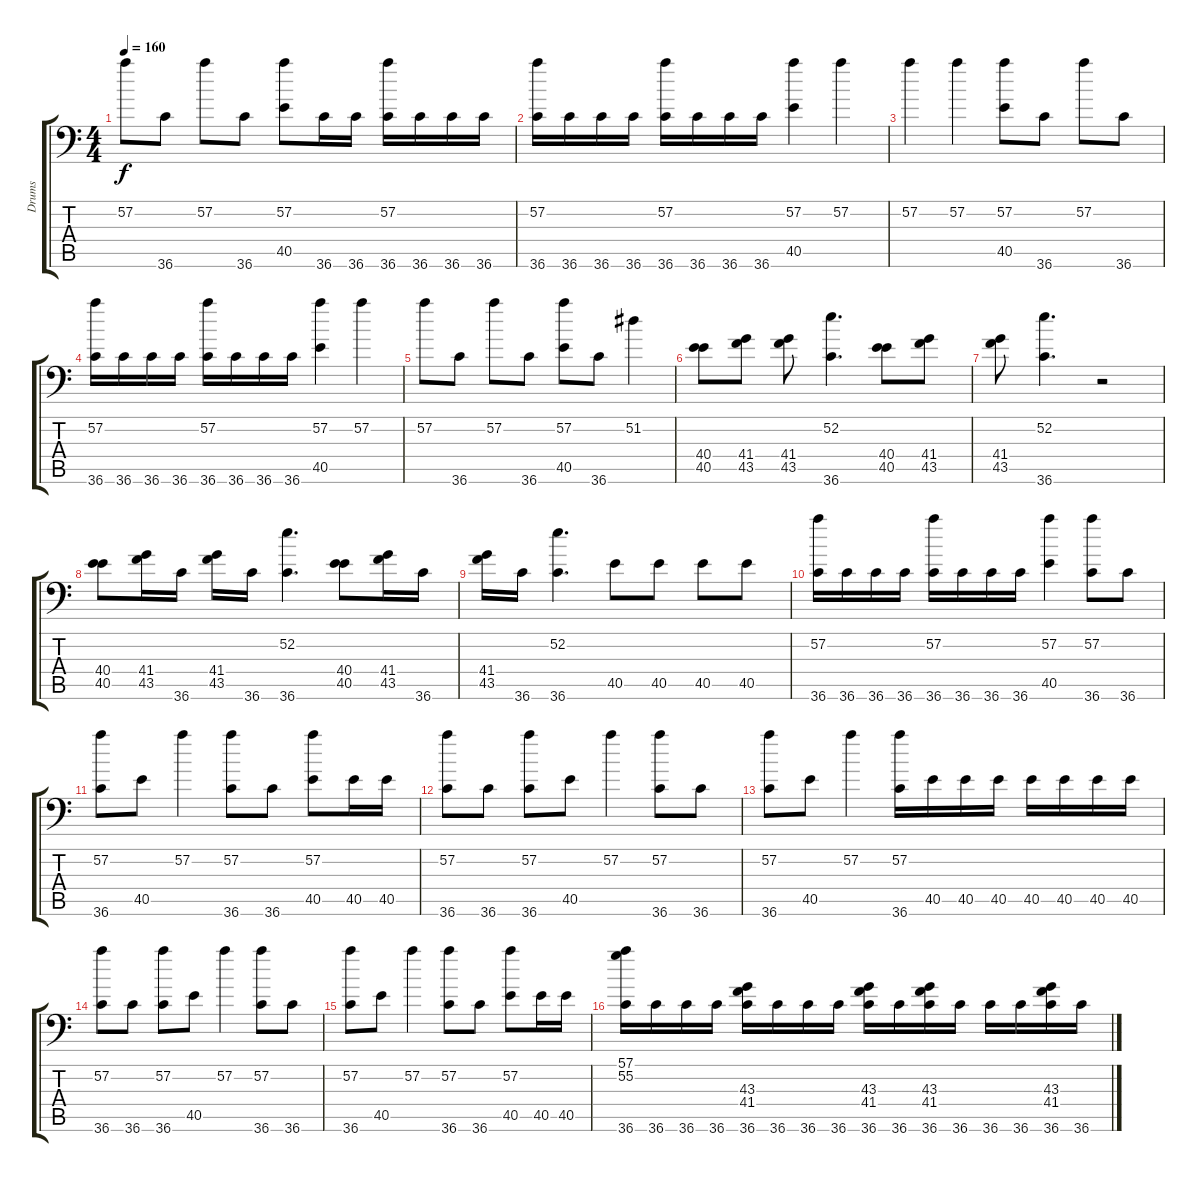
\track ("Drums" "Drums") {instrument acousticgrandpiano}
\staff {score tabs}
\tuning (C-1 C-1 C-1 C-1 C-1 C-1) {hide}
\ts (4 4)
\tempo 160
\clef f4
\ks c
57.2.8{dy f} 36.6.8 57.2.8 36.6.8 (57.2 40.5).8 36.6.16 36.6.16 (57.2 36.6).16 36.6.16 36.6.16 36.6.16 |
(57.2 36.6).16 36.6.16 36.6.16 36.6.16 (57.2 36.6).16 36.6.16 36.6.16 36.6.16 (57.2 40.5).4 57.2.4 |
57.2.4 57.2.4 (57.2 40.5).8 36.6.8 57.2.8 36.6.8 |
(57.2 36.6).16 36.6.16 36.6.16 36.6.16 (57.2 36.6).16 36.6.16 36.6.16 36.6.16 (57.2 40.5).4 57.2.4 |
57.2.8 36.6.8 57.2.8 36.6.8 (57.2 40.5).8 36.6.8 51.2.4 |
(40.4 40.5).8 (41.4 43.5).8 (41.4 43.5).8 (52.2 36.6).4{d} (40.4 40.5).8 (41.4 43.5).8 |
(41.4 43.5).8 (52.2 36.6).4{d} r.2 |
(40.4 40.5).8 (41.4 43.5).16 36.6.16 (41.4 43.5).16 36.6.16 (52.2 36.6).4{d} (40.4 40.5).8 (41.4 43.5).16 36.6.16 |
(41.4 43.5).16 36.6.16 (52.2 36.6).4{d} 40.5.8 40.5.8 40.5.8 40.5.8 |
(57.2 36.6).16 36.6.16 36.6.16 36.6.16 (57.2 36.6).16 36.6.16 36.6.16 36.6.16 (57.2 40.5).4 (57.2 36.6).8 36.6.8 |
(57.2 36.6).8 40.5.8 57.2.4 (57.2 36.6).8 36.6.8 (57.2 40.5).8 40.5.16 40.5.16 |
(57.2 36.6).8 36.6.8 (57.2 36.6).8 40.5.8 57.2.4 (57.2 36.6).8 36.6.8 |
(57.2 36.6).8 40.5.8 57.2.4 (57.2 36.6).16 40.5.16 40.5.16 40.5.16 40.5.16 40.5.16 40.5.16 40.5.16 |
(57.2 36.6).8 36.6.8 (57.2 36.6).8 40.5.8 57.2.4 (57.2 36.6).8 36.6.8 |
(57.2 36.6).8 40.5.8 57.2.4 (57.2 36.6).8 36.6.8 (57.2 40.5).8 40.5.16 40.5.16 |
(57.1 55.2 36.6).16 36.6.16 36.6.16 36.6.16 (43.3 41.4 36.6).16 36.6.16 36.6.16 36.6.16 (43.3 41.4 36.6).16 36.6.16 (43.3 41.4 36.6).16 36.6.16 36.6.16 36.6.16 (43.3 41.4 36.6).16 36.6.16
